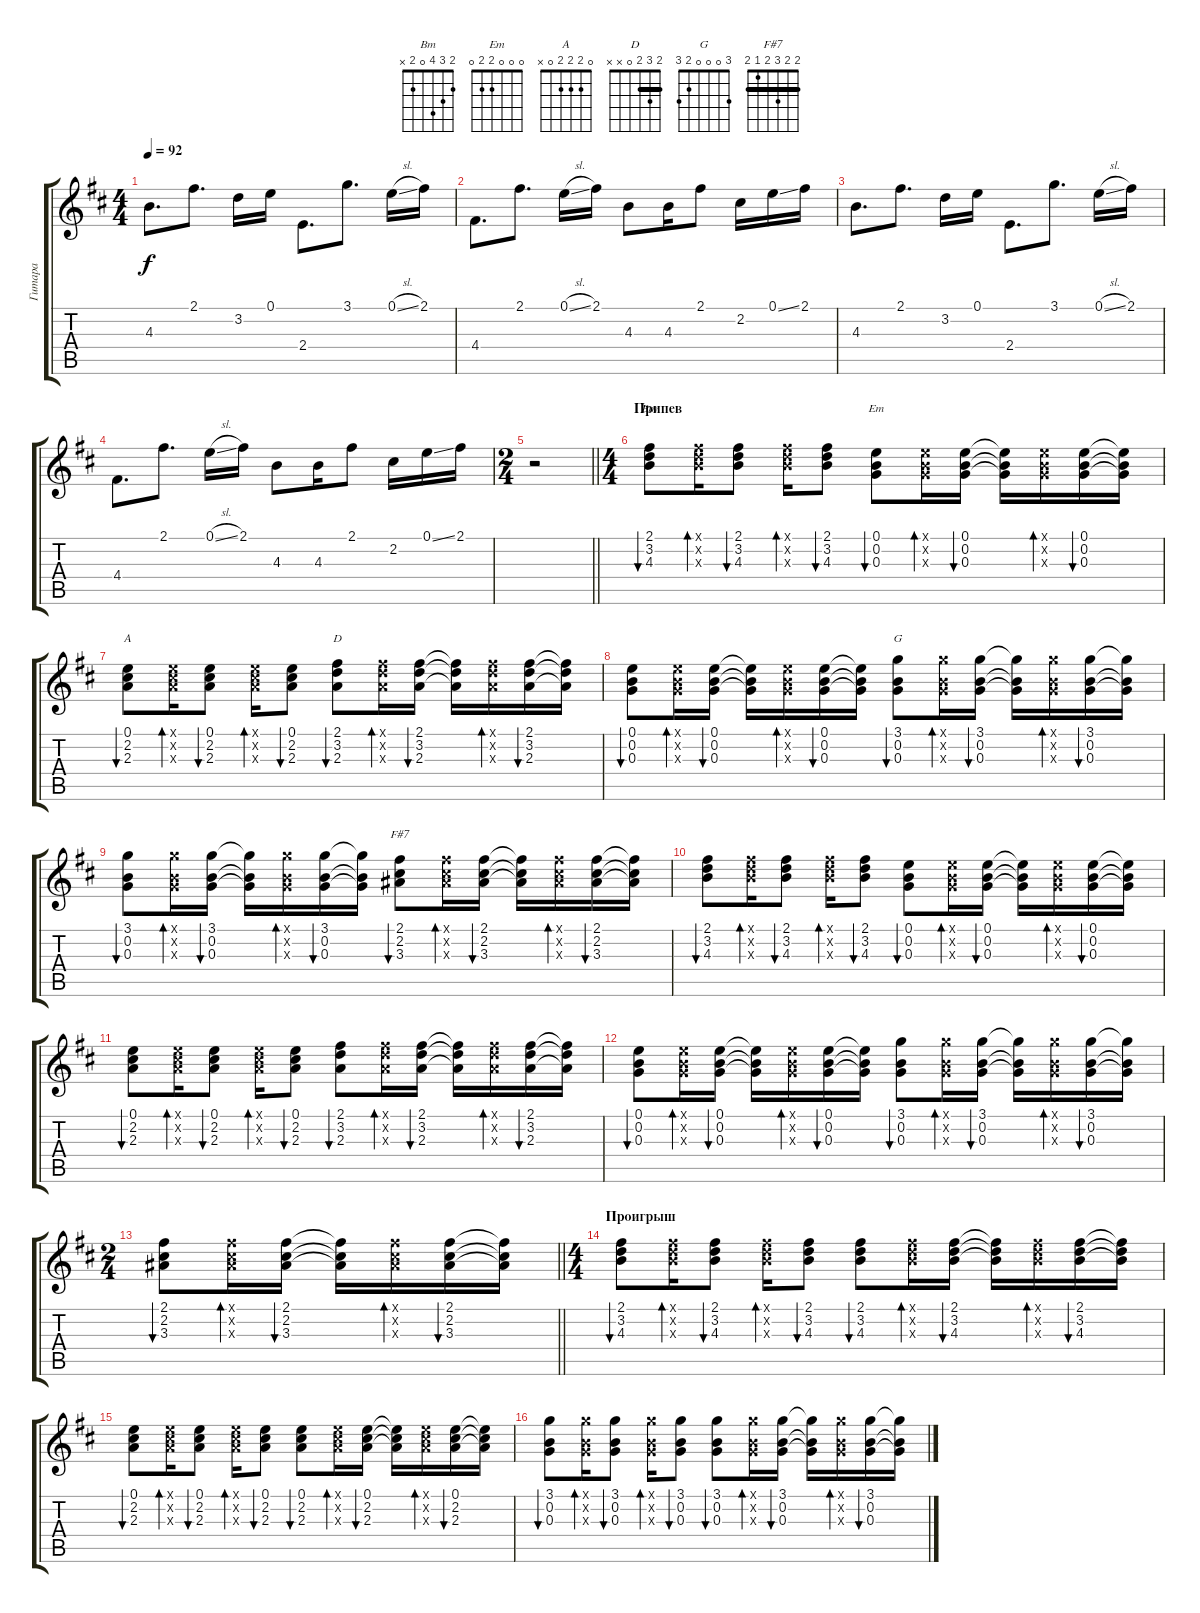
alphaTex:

\track ("Гитара" "Гитара") {instrument acousticguitarsteel}
\staff {score tabs}
\tuning (E4 B3 G3 D3 A2 E2) {hide}
\chord ("Bm" 2 3 4 0 2 x)
\chord ("Em" 0 0 0 2 2 0)
\chord ("A" 0 2 2 2 0 x)
\chord ("D" 2 3 2 0 x x) {barre 2}
\chord ("G" 3 0 0 0 2 3)
\chord ("F#7" 2 2 3 2 1 2) {barre 2}
\ts (4 4)
\tempo 92
\clef g2
\ks bminor
4.3.8{d dy f} 2.1.8{d} 3.2.16 0.1.16 2.4.8{d} 3.1.8{d} 0.1{sl}.16 2.1.16 |
4.4.8{d} 2.1.8{d} 0.1{sl}.16 2.1.16 4.3.8 4.3.16 2.1.8 2.2.16 0.1{ss}.16 2.1.16 |
4.3.8{d} 2.1.8{d} 3.2.16 0.1.16 2.4.8{d} 3.1.8{d} 0.1{sl}.16 2.1.16 |
4.4.8{d} 2.1.8{d} 0.1{sl}.16 2.1.16 4.3.8 4.3.16 2.1.8 2.2.16 0.1{ss}.16 2.1.16 |
\ts (2 4)
\barLineRight lightlight
r.2 |
\ts (4 4)
\section ("" "Припев")
(2.1 3.2 4.3).8{bu 30 ch "Bm" volume 8} (2.1{x} 3.2{x} 4.3{x}).16{bd 60} (2.1 3.2 4.3).8{bu 60} (2.1{x} 3.2{x} 4.3{x}).16{bd 60} (2.1 3.2 4.3).8{bu 30} (0.1 0.2 0.3).8{bu 60 ch "Em"} (0.1{x} 0.2{x} 0.3{x}).16{bd 60} (0.1 0.2 0.3).16{bu 60} (0.1{t} 0.2{t} 0.3{t}).16 (0.1{x} 0.2{x} 0.3{x}).16{bd 60} (0.1 0.2 0.3).16{bu 60} (0.1{t} 0.2{t} 0.3{t}).16 |
(0.1 2.2 2.3).8{bu 60 ch "A"} (0.1{x} 2.2{x} 2.3{x}).16{bd 60} (0.1 2.2 2.3).8{bu 60} (0.1{x} 2.2{x} 2.3{x}).16{bd 60} (0.1 2.2 2.3).8{bu 30} (2.1 3.2 2.3).8{bu 60 ch "D"} (2.1{x} 3.2{x} 2.3{x}).16{bd 60} (2.1 3.2 2.3).16{bu 60} (2.1{t} 3.2{t} 2.3{t}).16 (2.1{x} 3.2{x} 2.3{x}).16{bd 60} (2.1 3.2 2.3).16{bu 60} (2.1{t} 3.2{t} 2.3{t}).16 |
(0.1 0.2 0.3).8{bu 60} (0.1{x} 0.2{x} 0.3{x}).16{bd 60} (0.1 0.2 0.3).16{bu 60} (0.1{t} 0.2{t} 0.3{t}).16 (0.1{x} 0.2{x} 0.3{x}).16{bd 60} (0.1 0.2 0.3).16{bu 60} (0.1{t} 0.2{t} 0.3{t}).16 (3.1 0.2 0.3).8{bu 60 ch "G"} (3.1{x} 0.2{x} 0.3{x}).16{bd 60} (3.1 0.2 0.3).16{bu 60} (3.1{t} 0.2{t} 0.3{t}).16 (3.1{x} 0.2{x} 0.3{x}).16{bd 60} (3.1 0.2 0.3).16{bu 60} (3.1{t} 0.2{t} 0.3{t}).16 |
(3.1 0.2 0.3).8{bu 60} (3.1{x} 0.2{x} 0.3{x}).16{bd 60} (3.1 0.2 0.3).16{bu 60} (3.1{t} 0.2{t} 0.3{t}).16 (3.1{x} 0.2{x} 0.3{x}).16{bd 60} (3.1 0.2 0.3).16{bu 60} (3.1{t} 0.2{t} 0.3{t}).16 (2.1 2.2 3.3).8{bu 60 ch "F#7"} (2.1{x} 2.2{x} 3.3{x}).16{bd 60} (2.1 2.2 3.3).16{bu 60} (2.1{t} 2.2{t} 3.3{t}).16 (2.1{x} 2.2{x} 3.3{x}).16{bd 60} (2.1 2.2 3.3).16{bu 60} (2.1{t} 2.2{t} 3.3{t}).16 |
(2.1 3.2 4.3).8{bu 30} (2.1{x} 3.2{x} 4.3{x}).16{bd 60} (2.1 3.2 4.3).8{bu 60} (2.1{x} 3.2{x} 4.3{x}).16{bd 60} (2.1 3.2 4.3).8{bu 30} (0.1 0.2 0.3).8{bu 60} (0.1{x} 0.2{x} 0.3{x}).16{bd 60} (0.1 0.2 0.3).16{bu 60} (0.1{t} 0.2{t} 0.3{t}).16 (0.1{x} 0.2{x} 0.3{x}).16{bd 60} (0.1 0.2 0.3).16{bu 60} (0.1{t} 0.2{t} 0.3{t}).16 |
(0.1 2.2 2.3).8{bu 60} (0.1{x} 2.2{x} 2.3{x}).16{bd 60} (0.1 2.2 2.3).8{bu 60} (0.1{x} 2.2{x} 2.3{x}).16{bd 60} (0.1 2.2 2.3).8{bu 30} (2.1 3.2 2.3).8{bu 60} (2.1{x} 3.2{x} 2.3{x}).16{bd 60} (2.1 3.2 2.3).16{bu 60} (2.1{t} 3.2{t} 2.3{t}).16 (2.1{x} 3.2{x} 2.3{x}).16{bd 60} (2.1 3.2 2.3).16{bu 60} (2.1{t} 3.2{t} 2.3{t}).16 |
(0.1 0.2 0.3).8{bu 60} (0.1{x} 0.2{x} 0.3{x}).16{bd 60} (0.1 0.2 0.3).16{bu 60} (0.1{t} 0.2{t} 0.3{t}).16 (0.1{x} 0.2{x} 0.3{x}).16{bd 60} (0.1 0.2 0.3).16{bu 60} (0.1{t} 0.2{t} 0.3{t}).16 (3.1 0.2 0.3).8{bu 60} (3.1{x} 0.2{x} 0.3{x}).16{bd 60} (3.1 0.2 0.3).16{bu 60} (3.1{t} 0.2{t} 0.3{t}).16 (3.1{x} 0.2{x} 0.3{x}).16{bd 60} (3.1 0.2 0.3).16{bu 60} (3.1{t} 0.2{t} 0.3{t}).16 |
\ts (2 4)
\barLineRight lightlight
(2.1 2.2 3.3).8{bu 60} (2.1{x} 2.2{x} 3.3{x}).16{bd 60} (2.1 2.2 3.3).16{bu 60} (2.1{t} 2.2{t} 3.3{t}).16 (2.1{x} 2.2{x} 3.3{x}).16{bd 60} (2.1 2.2 3.3).16{bu 60} (2.1{t} 2.2{t} 3.3{t}).16 |
\ts (4 4)
\section ("" "Проигрыш")
(2.1 3.2 4.3).8{bu 30 volume 7} (2.1{x} 3.2{x} 4.3{x}).16{bd 60} (2.1 3.2 4.3).8{bu 60} (2.1{x} 3.2{x} 4.3{x}).16{bd 60} (2.1 3.2 4.3).8{bu 30} (2.1 3.2 4.3).8{bu 60} (2.1{x} 3.2{x} 4.3{x}).16{bd 60} (2.1 3.2 4.3).16{bu 60} (2.1{t} 3.2{t} 4.3{t}).16 (2.1{x} 3.2{x} 4.3{x}).16{bd 60} (2.1 3.2 4.3).16{bu 60} (2.1{t} 3.2{t} 4.3{t}).16 |
(0.1 2.2 2.3).8{bu 60} (0.1{x} 2.2{x} 2.3{x}).16{bd 60} (0.1 2.2 2.3).8{bu 60} (0.1{x} 2.2{x} 2.3{x}).16{bd 60} (0.1 2.2 2.3).8{bu 30} (0.1 2.2 2.3).8{bu 60} (0.1{x} 2.2{x} 2.3{x}).16{bd 60} (0.1 2.2 2.3).16{bu 60} (0.1{t} 2.2{t} 2.3{t}).16 (0.1{x} 2.2{x} 2.3{x}).16{bd 60} (0.1 2.2 2.3).16{bu 60} (0.1{t} 2.2{t} 2.3{t}).16 |
(3.1 0.2 0.3).8{bu 60} (3.1{x} 0.2{x} 0.3{x}).16{bd 60} (3.1 0.2 0.3).8{bu 60} (3.1{x} 0.2{x} 0.3{x}).16{bd 60} (3.1 0.2 0.3).8{bu 30} (3.1 0.2 0.3).8{bu 60} (3.1{x} 0.2{x} 0.3{x}).16{bd 60} (3.1 0.2 0.3).16{bu 60} (3.1{t} 0.2{t} 0.3{t}).16 (3.1{x} 0.2{x} 0.3{x}).16{bd 60} (3.1 0.2 0.3).16{bu 60} (3.1{t} 0.2{t} 0.3{t}).16
